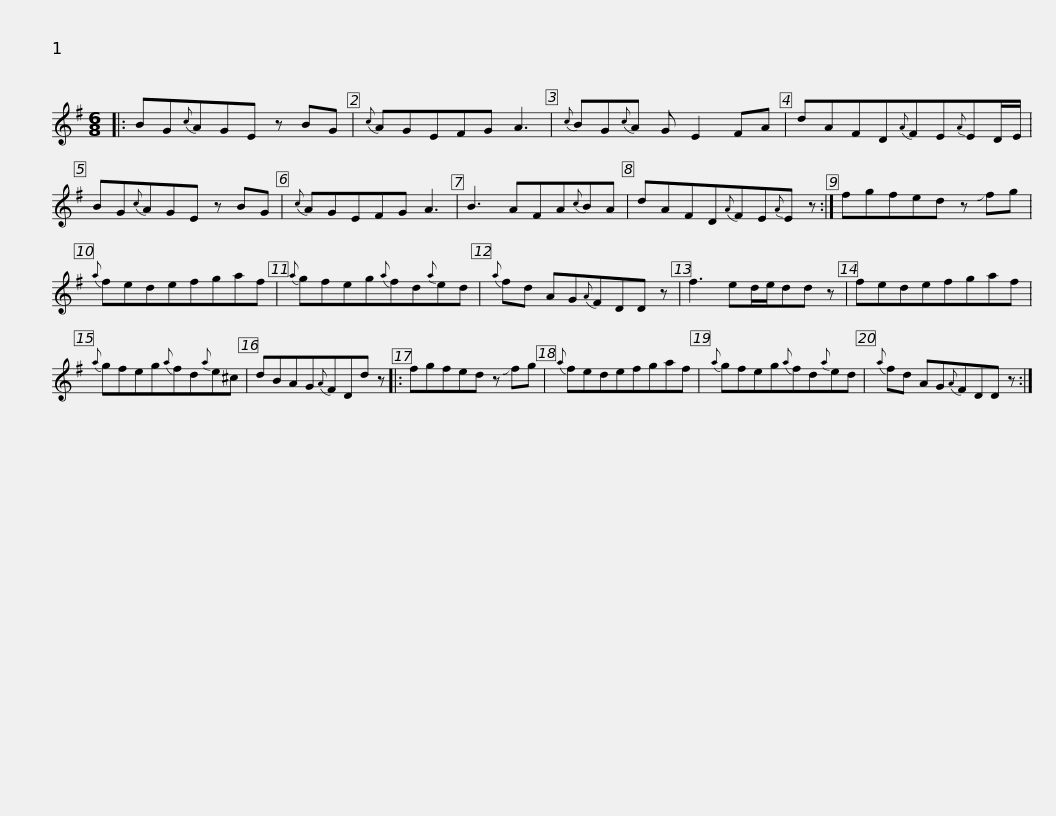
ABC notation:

X:1
L:1/8
M:6/8
I:linebreak $
K:Emin
V:1 treble
V:1
|: BG{c}AGE z BG |{c} AGEFG A3 |{c} BG{c}A G E2 FA | dAFD{A}FE{A}ED/E/ |$ BG{c}AGE z BG | %5
{c} AGEFG A3 | B3 AFA{c}BA | dAFD{A}FE{A}E z :| fgfed z !slide!fg |${a} fedefgaf | %10
{a} gfeg{a}fd{a}ed |{a} fd AG{A}FDD z | f3 ed/e/dd z | fedefgaf |${a} gfeg{a}fd{a}e^c | %15
 dBAG{A}FDd z |: fgfed z !slide!fg |{a} fedefgaf |${a} gfeg{a}fd{a}ed |{a} fd AG{A}FDD z :| %20
